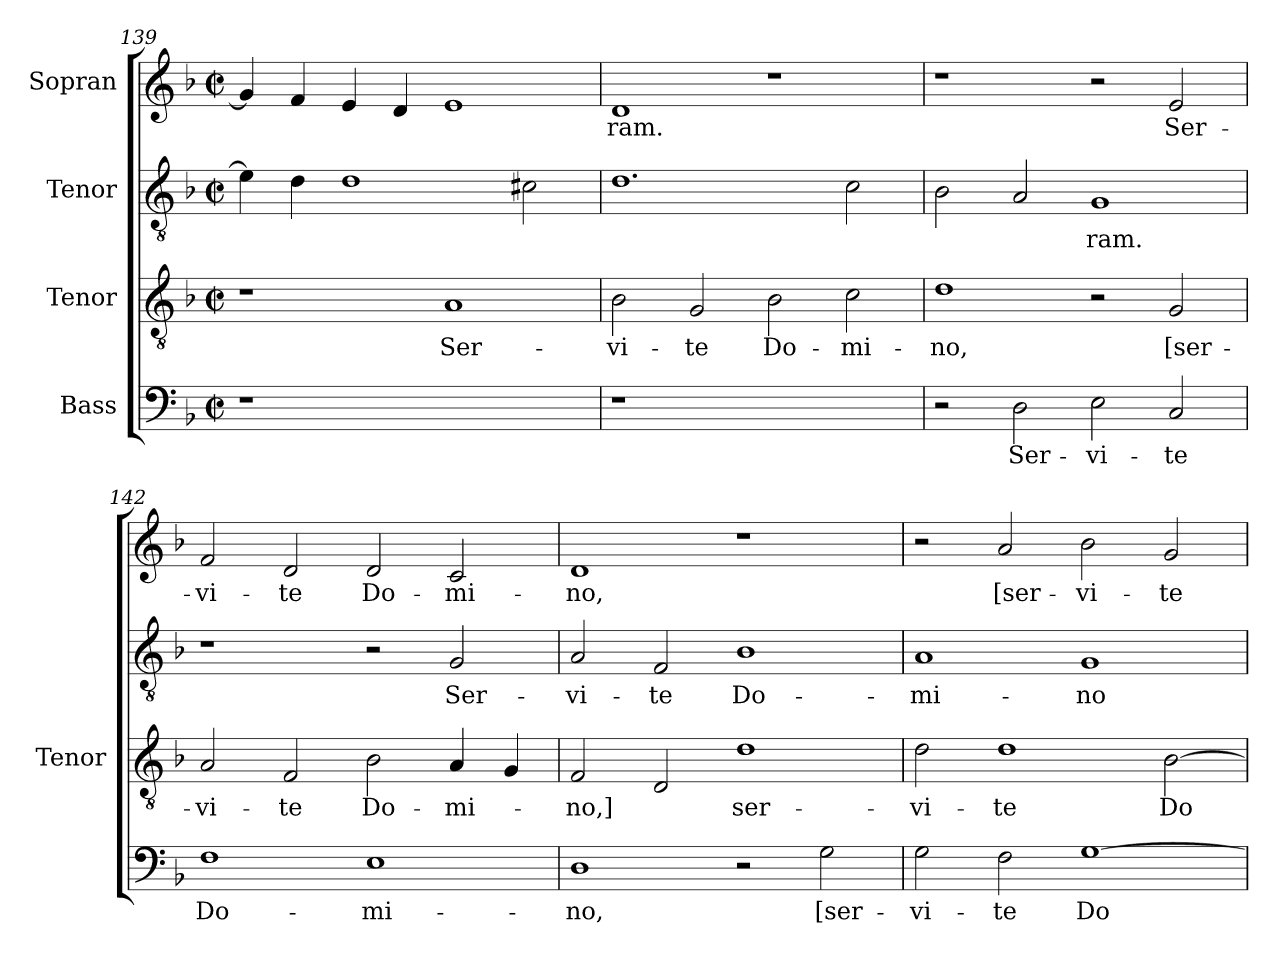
**kern	**text	**kern	**text	**kern	**text	**kern	**text
*part4	*part4	*part3	*part3	*part2	*part2	*part1	*part1
*staff4	*staff4	*staff3	*staff3	*staff2	*staff2	*staff1	*staff1
*I"Bass	*	*I"Tenor	*	*I"Tenor	*	*I"Sopran	*
*	*	*I'Tenor	*	*	*	*	*
*clefF4	*	*clefGv2	*	*clefGv2	*	*clefG2	*
*	*	*ITrd7c12	*	*ITrd7c12	*	*	*
*k[b-]	*	*k[b-]	*	*k[b-]	*	*k[b-]	*
*F:	*	*F:	*	*F:	*	*F:	*
*M2/2	*	*M2/2	*	*M2/2	*	*M2/2	*
*met(c|)	*	*met(c|)	*	*met(c|)	*	*met(c|)	*
=139	=139	=139	=139	=139	=139	=139	=139
!LO:N:vis=1	!	!	!	!	!	!	!
1r	.	1r	.	4Ei\]	.	4gi/]	.
.	.	.	.	4Di\	.	4fi/	.
.	.	.	.	1Di	.	4ei/	.
.	.	.	.	.	.	4di/	.
!	!	!	!LO:LY:b:color=#000000	!	!	!	!
1ryy	.	1AAi	Ser-	.	.	1ei	.
.	.	.	.	2C#Xi\	.	.	.
=140	=140	=140	=140	=140	=140	=140	=140
!LO:N:vis=1	!	!	!	!	!	!	!
!	!	!	!LO:LY:b:color=#000000	!	!	!	!
!	!	!	!	!	!	!	!LO:LY:b:color=#000000
1r	.	2BB-i\	-vi-	1.Di	.	1di	-ram.
!	!	!	!LO:LY:b:color=#000000	!	!	!	!
.	.	2GGi/	-te	.	.	.	.
!	!	!	!LO:LY:b:color=#000000	!	!	!	!
1ryy	.	2BB-i\	Do-	.	.	1r	.
!	!	!	!LO:LY:b:color=#000000	!	!	!	!
.	.	2Ci\	-mi-	2Ci\	.	.	.
=141	=141	=141	=141	=141	=141	=141	=141
!	!	!	!LO:LY:b:color=#000000	!	!	!	!
2r	.	1Di	-no,	2BB-i\	.	1r	.
!	!LO:LY:b:color=#000000	!	!	!	!	!	!
2Di\	Ser-	.	.	2AAi/	.	.	.
!	!LO:LY:b:color=#000000	!	!	!	!	!	!
!	!	!	!	!	!LO:LY:b:color=#000000	!	!
2Ei\	-vi-	2r	.	1GGi	-ram.	2r	.
!	!LO:LY:b:color=#000000	!	!	!	!	!	!
!	!	!	!LO:LY:b:color=#000000	!	!	!	!
!	!	!	!	!	!	!	!LO:LY:b:color=#000000
2Ci/	-te	2GGi/	[ser-	.	.	2ei/	Ser-
=142	=142	=142	=142	=142	=142	=142	=142
!	!LO:LY:b:color=#000000	!	!	!	!	!	!
!	!	!	!LO:LY:b:color=#000000	!	!	!	!
!	!	!	!	!	!	!	!LO:LY:b:color=#000000
1Fi	Do-	2AAi/	-vi-	1r	.	2fi/	-vi-
!	!	!	!LO:LY:b:color=#000000	!	!	!	!
!	!	!	!	!	!	!	!LO:LY:b:color=#000000
.	.	2FFi/	-te	.	.	2di/	-te
!	!LO:LY:b:color=#000000	!	!	!	!	!	!
!	!	!	!LO:LY:b:color=#000000	!	!	!	!
!	!	!	!	!	!	!	!LO:LY:b:color=#000000
1Ei	-mi-	2BB-i\	Do-	2r	.	2di/	Do-
!	!	!	!LO:LY:b:color=#000000	!	!	!	!
!	!	!	!	!	!LO:LY:b:color=#000000	!	!
!	!	!	!	!	!	!	!LO:LY:b:color=#000000
.	.	4AAi/	-mi-	2GGi/	Ser-	2ci/	-mi-
.	.	4GGi/	.	.	.	.	.
=143	=143	=143	=143	=143	=143	=143	=143
!	!LO:LY:b:color=#000000	!	!	!	!	!	!
!	!	!	!LO:LY:b:color=#000000	!	!	!	!
!	!	!	!	!	!LO:LY:b:color=#000000	!	!
!	!	!	!	!	!	!	!LO:LY:b:color=#000000
1Di	-no,	2FFi/	-no,]	2AAi/	-vi-	1di	-no,
!	!	!	!	!	!LO:LY:b:color=#000000	!	!
.	.	2DDi/	.	2FFi/	-te	.	.
!	!	!	!LO:LY:b:color=#000000	!	!	!	!
!	!	!	!	!	!LO:LY:b:color=#000000	!	!
2r	.	1Di	ser-	1BB-i	Do-	1r	.
!	!LO:LY:b:color=#000000	!	!	!	!	!	!
2Gi\	[ser-	.	.	.	.	.	.
!!LO:LB:g=z
=144	=144	=144	=144	=144	=144	=144	=144
!	!LO:LY:b:color=#000000	!	!	!	!	!	!
!	!	!	!LO:LY:b:color=#000000	!	!	!	!
!	!	!	!	!	!LO:LY:b:color=#000000	!	!
2Gi\	-vi-	2Di\	-vi-	1AAi	-mi-	2r	.
!	!LO:LY:b:color=#000000	!	!	!	!	!	!
!	!	!	!LO:LY:b:color=#000000	!	!	!	!
!	!	!	!	!	!	!	!LO:LY:b:color=#000000
2Fi\	-te	1Di	-te	.	.	2ai/	[ser-
!	!LO:LY:b:color=#000000	!	!	!	!	!	!
!	!	!	!	!	!LO:LY:b:color=#000000	!	!
!	!	!	!	!	!	!	!LO:LY:b:color=#000000
[>1Gi	Do-	.	.	1GGi	-no	2b-i\	-vi-
!	!	!	!LO:LY:b:color=#000000	!	!	!	!
!	!	!	!	!	!	!	!LO:LY:b:color=#000000
.	.	[>2BB-i\	Do-	.	.	2gi/	-te
=	=	=	=	=	=	=	=
*-	*-	*-	*-	*-	*-	*-	*-
